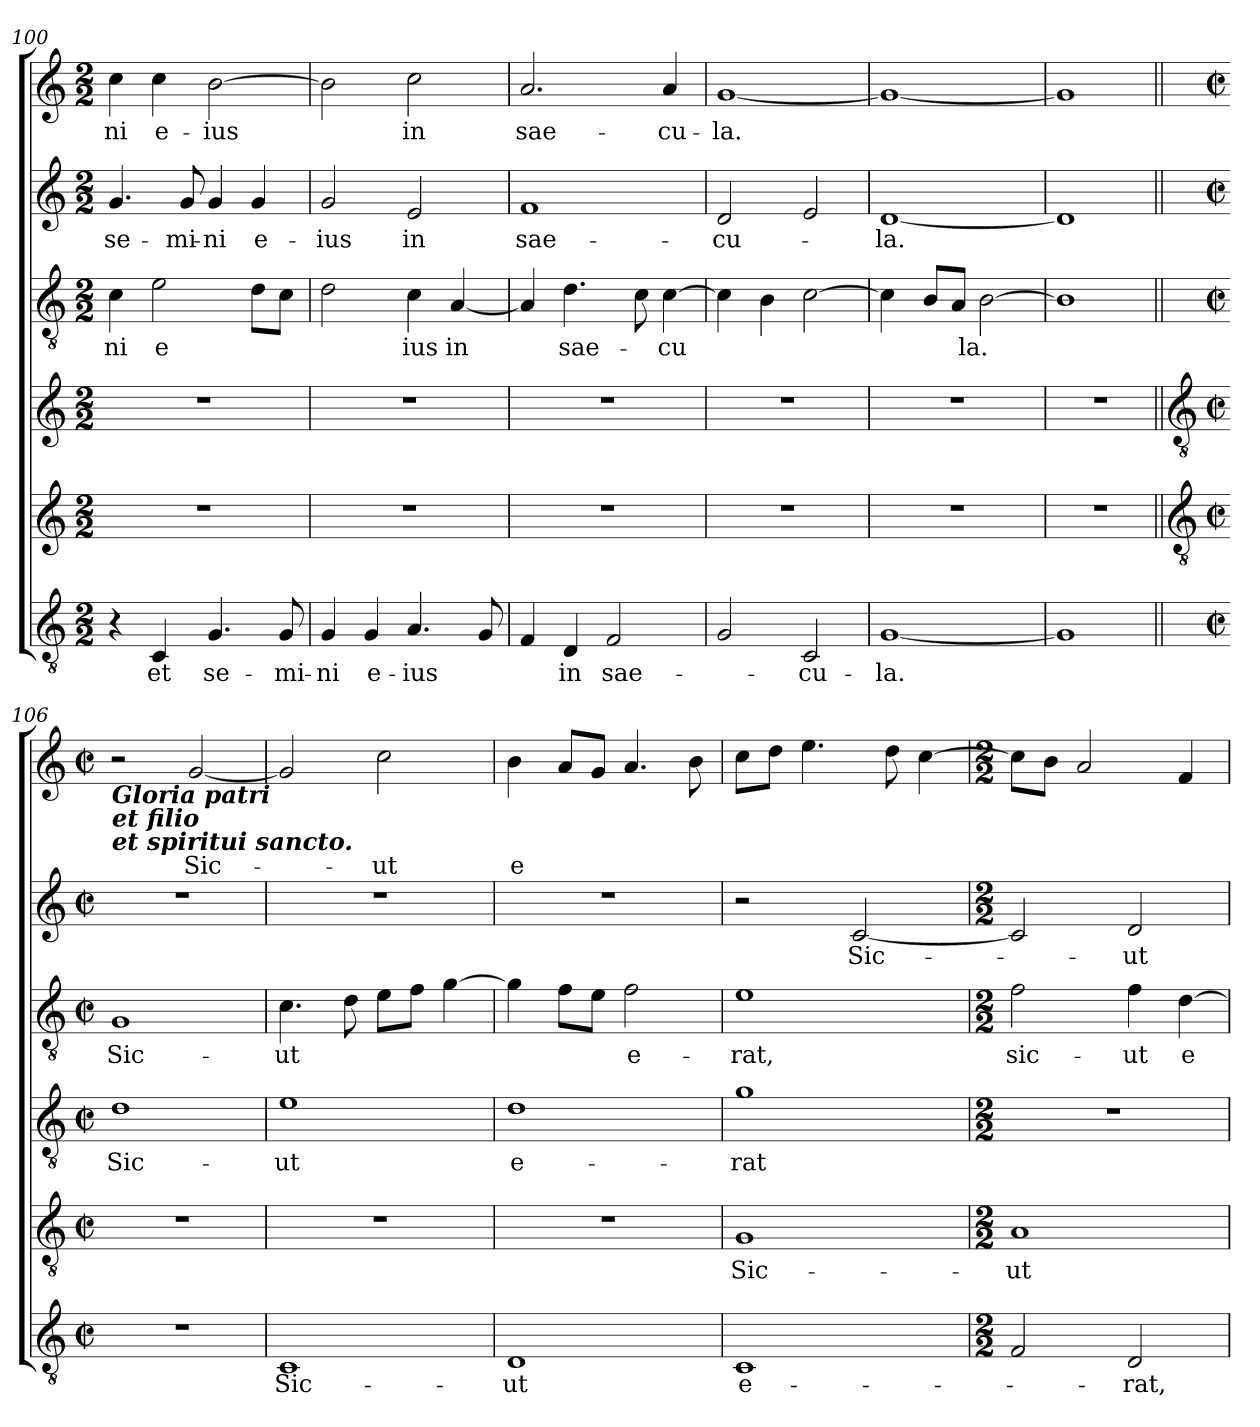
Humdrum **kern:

**kern	**text	**kern	**text	**kern	**text	**kern	**text	**kern	**text	**kern	**text
*part6	*part6	*part5	*part5	*part4	*part4	*part3	*part3	*part2	*part2	*part1	*part1
*staff6	*staff6	*staff5	*staff5	*staff4	*staff4	*staff3	*staff3	*staff2	*staff2	*staff1	*staff1
*clefGv2	*	*clefG2	*	*clefG2	*	*clefGv2	*	*clefG2	*	*clefG2	*
*k[]	*	*k[]	*	*k[]	*	*k[]	*	*k[]	*	*k[]	*
*C:	*	*C:	*	*C:	*	*C:	*	*C:	*	*C:	*
*M2/2	*	*M2/2	*	*M2/2	*	*M2/2	*	*M2/2	*	*M2/2	*
=100	=100	=100	=100	=100	=100	=100	=100	=100	=100	=100	=100
!	!	!	!	!	!	!	!LO:LY:b	!	!LO:LY:b	!	!LO:LY:b
4r	.	1r	.	1r	.	4c\	-ni	4.g/	se-	4cc\	-ni
!	!LO:LY:b	!	!	!	!	!	!LO:LY:b	!	!	!	!LO:LY:b
4C/	et	.	.	.	.	2e\	e	.	.	4cc\	e-
!	!	!	!	!	!	!	!	!	!LO:LY:b	!	!
.	.	.	.	.	.	.	.	8g/	-mi-	.	.
!	!LO:LY:b	!	!	!	!	!	!	!	!LO:LY:b	!	!LO:LY:b
4.G/	se-	.	.	.	.	.	.	4g/	-ni	[2b\	-ius
!	!	!	!	!	!	!	!	!	!LO:LY:b	!	!
.	.	.	.	.	.	8d\L	.	4g/	e-	.	.
!	!LO:LY:b	!	!	!	!	!	!	!	!	!	!
8G/	-mi-	.	.	.	.	8c\J	.	.	.	.	.
=101	=101	=101	=101	=101	=101	=101	=101	=101	=101	=101	=101
!	!LO:LY:b	!	!	!	!	!	!	!	!LO:LY:b	!	!
4G/	-ni	1r	.	1r	.	2d\	.	2g/	-ius	2b\]	.
!	!LO:LY:b	!	!	!	!	!	!	!	!	!	!
4G/	e-	.	.	.	.	.	.	.	.	.	.
!	!LO:LY:b	!	!	!	!	!	!LO:LY:b	!	!LO:LY:b	!	!LO:LY:b
4.A/	-ius	.	.	.	.	4c\	ius	2e/	in	2cc\	in
!	!	!	!	!	!	!	!LO:LY:b	!	!	!	!
.	.	.	.	.	.	[4A/	in	.	.	.	.
8G/	.	.	.	.	.	.	.	.	.	.	.
=102	=102	=102	=102	=102	=102	=102	=102	=102	=102	=102	=102
!	!	!	!	!	!	!	!	!	!LO:LY:b	!	!LO:LY:b
4F/	.	1r	.	1r	.	4A/]	.	1f	sae-	2.a/	sae-
!	!LO:LY:b	!	!	!	!	!	!LO:LY:b	!	!	!	!
4D/	in	.	.	.	.	4.d\	sae-	.	.	.	.
!	!LO:LY:b	!	!	!	!	!	!	!	!	!	!
2F/	sae-	.	.	.	.	.	.	.	.	.	.
.	.	.	.	.	.	8c\	.	.	.	.	.
!	!	!	!	!	!	!	!LO:LY:b	!	!	!	!LO:LY:b
.	.	.	.	.	.	[4c\	-cu	.	.	4a/	-cu-
=103	=103	=103	=103	=103	=103	=103	=103	=103	=103	=103	=103
!	!	!	!	!	!	!	!	!	!LO:LY:b	!	!LO:LY:b
2G/	.	1r	.	1r	.	4c\]	.	2d/	-cu-	[1g	-la.
.	.	.	.	.	.	4B\	.	.	.	.	.
!	!LO:LY:b	!	!	!	!	!	!	!	!	!	!
2C/	-cu-	.	.	.	.	[2c\	.	2e/	.	.	.
=104	=104	=104	=104	=104	=104	=104	=104	=104	=104	=104	=104
!	!LO:LY:b	!	!	!	!	!	!	!	!LO:LY:b	!	!
[1G	-la.	1r	.	1r	.	4c\]	.	[1d	-la.	1g_	.
.	.	.	.	.	.	8B/L	.	.	.	.	.
.	.	.	.	.	.	8A/J	.	.	.	.	.
!	!	!	!	!	!	!	!LO:LY:b	!	!	!	!
.	.	.	.	.	.	[2B\	la.	.	.	.	.
=105	=105	=105	=105	=105	=105	=105	=105	=105	=105	=105	=105
1G]	.	1r	.	1r	.	1B]	.	1d]	.	1g]	.
!!LO:PB:g=z
=106||	=106||	=106||	=106||	=106||	=106||	=106||	=106||	=106||	=106||	=106||	=106||
*	*	*clefGv2	*	*clefGv2	*	*	*	*	*	*	*
*M2/2	*	*M2/2	*	*M2/2	*	*M2/2	*	*M2/2	*	*M2/2	*
*met(c|)	*	*met(c|)	*	*met(c|)	*	*met(c|)	*	*met(c|)	*	*met(c|)	*
!	!	!	!	!	!	!	!	!	!	!LO:TX:b:Bi:t=Gloria patri \net filio\net spiritui sancto.	!
!	!	!	!	!	!LO:LY:b	!	!LO:LY:b	!	!	!	!
1r	.	1r	.	1d	Sic-	1G	Sic-	1r	.	2r	.
!	!	!	!	!	!	!	!	!	!	!	!LO:LY:b
.	.	.	.	.	.	.	.	.	.	[2g/	Sic-
=107	=107	=107	=107	=107	=107	=107	=107	=107	=107	=107	=107
!	!LO:LY:b	!	!	!	!LO:LY:b	!	!LO:LY:b	!	!	!	!
1C	Sic-	1r	.	1e	-ut	4.c\	-ut	1r	.	2g/]	.
.	.	.	.	.	.	8d\	.	.	.	.	.
!	!	!	!	!	!	!	!	!	!	!	!LO:LY:b
.	.	.	.	.	.	8e\L	.	.	.	2cc\	-ut
.	.	.	.	.	.	8f\J	.	.	.	.	.
.	.	.	.	.	.	[4g\	.	.	.	.	.
=108	=108	=108	=108	=108	=108	=108	=108	=108	=108	=108	=108
!	!LO:LY:b	!	!	!	!LO:LY:b	!	!	!	!	!	!LO:LY:b
1D	-ut	1r	.	1d	e-	4g\]	.	1r	.	4b\	e
.	.	.	.	.	.	8f\L	.	.	.	8a/L	.
.	.	.	.	.	.	8e\J	.	.	.	8g/J	.
!	!	!	!	!	!	!	!LO:LY:b	!	!	!	!
.	.	.	.	.	.	2f\	e-	.	.	4.a/	.
.	.	.	.	.	.	.	.	.	.	8b\	.
=109	=109	=109	=109	=109	=109	=109	=109	=109	=109	=109	=109
!	!LO:LY:b	!	!LO:LY:b	!	!LO:LY:b	!	!LO:LY:b	!	!	!	!
1C	e-	1G	Sic-	1g	-rat	1e	-rat,	2r	.	8cc\L	.
.	.	.	.	.	.	.	.	.	.	8dd\J	.
.	.	.	.	.	.	.	.	.	.	4.ee\	.
!	!	!	!	!	!	!	!	!	!LO:LY:b	!	!
.	.	.	.	.	.	.	.	[2c/	Sic-	.	.
.	.	.	.	.	.	.	.	.	.	8dd\	.
.	.	.	.	.	.	.	.	.	.	[4cc\	.
!!LO:LB:g=z
=110	=110	=110	=110	=110	=110	=110	=110	=110	=110	=110	=110
*M2/2	*	*M2/2	*	*M2/2	*	*M2/2	*	*M2/2	*	*M2/2	*
!	!	!	!LO:LY:b	!	!	!	!LO:LY:b	!	!	!	!
2F/	.	1A	-­ut	1r	.	2f\	sic-	2c/]	.	8cc\L]	.
.	.	.	.	.	.	.	.	.	.	8b\J	.
.	.	.	.	.	.	.	.	.	.	2a/	.
!	!LO:LY:b	!	!	!	!	!	!LO:LY:b	!	!LO:LY:b	!	!
2D/	-rat,	.	.	.	.	4f\	-ut	2d/	-ut	.	.
!	!	!	!	!	!	!	!LO:LY:b	!	!	!	!
.	.	.	.	.	.	[4d\	e-	.	.	4f/	.
=	=	=	=	=	=	=	=	=	=	=	=
*-	*-	*-	*-	*-	*-	*-	*-	*-	*-	*-	*-
